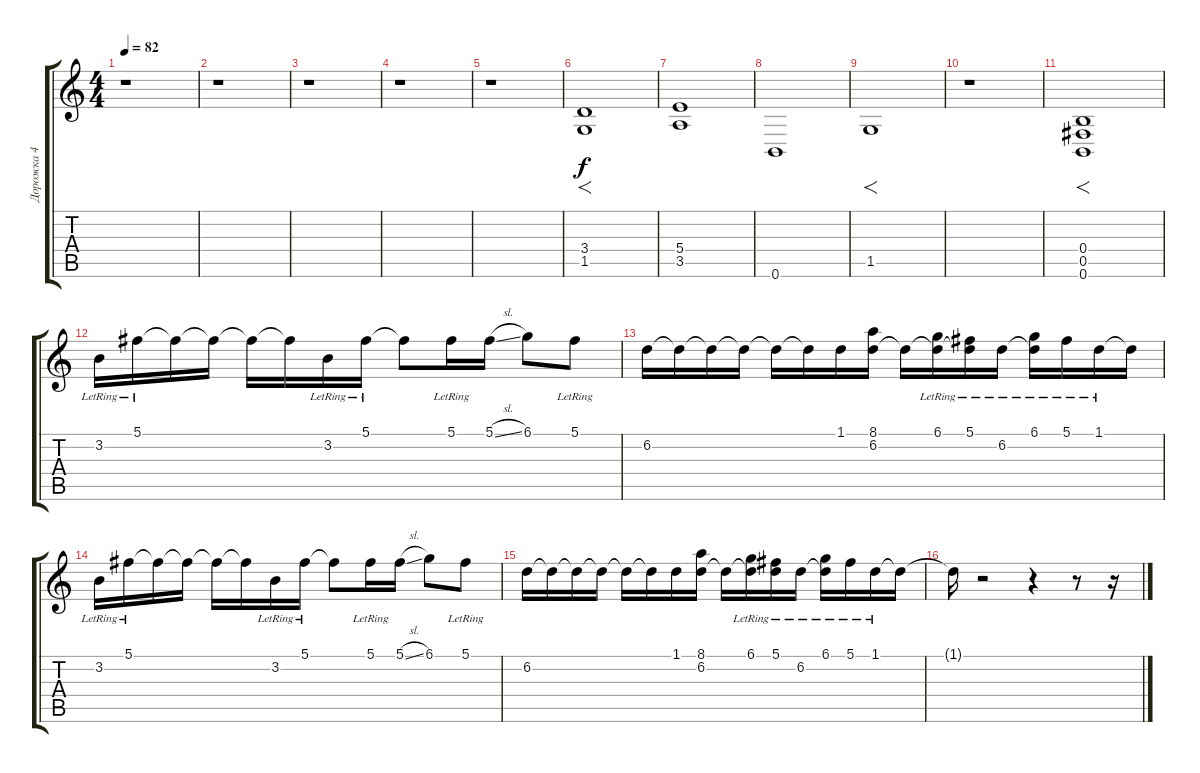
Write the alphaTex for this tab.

\track ("Дорожка 4" "Дорожка 4") {instrument distortionguitar}
\staff {score tabs}
\tuning (Db4 Ab3 E3 B2 Gb2 B1) {hide}
\ts (4 4)
\tempo 82
\clef g2
\ks c
r.1{dy f instrument distortionguitar} |
r.1 |
r.1 |
r.1 |
r.1 |
(3.4 1.5).1{f} |
(5.4 3.5).1{volume 11} |
0.6.1{volume 16} |
1.5.1{f} |
r.1 |
(0.4 0.5 0.6).1{f} |
3.2{lr}.16{volume 16} 5.1{lr}.16 5.1{t}.16 5.1{t}.16 5.1{t}.16 5.1{t}.16 3.2{lr}.16 5.1{lr}.16 5.1{t}.8 5.1{lr}.16 5.1{sl}.16 6.1.8 5.1{lr}.8 |
6.2.16 6.2{t}.16 6.2{t}.16 6.2{t}.16 6.2{t}.16 6.2{t}.16 1.1.16 (8.1 6.2).16 6.2{t}.16 (6.1{lr} 6.2{t}).16 (5.1{lr} 6.2{t}).16 6.2{lr}.16 (6.1{lr} 6.2{lr t}).16 5.1{lr}.16 1.1{lr}.16 1.1{t}.16 |
3.2{lr}.16{volume 16} 5.1{lr}.16 5.1{t}.16 5.1{t}.16 5.1{t}.16 5.1{t}.16 3.2{lr}.16 5.1{lr}.16 5.1{t}.8 5.1{lr}.16 5.1{sl}.16 6.1.8 5.1{lr}.8 |
6.2.16 6.2{t}.16 6.2{t}.16 6.2{t}.16 6.2{t}.16 6.2{t}.16 1.1.16 (8.1 6.2).16 6.2{t}.16 (6.1{lr} 6.2{t}).16 (5.1{lr} 6.2{t}).16 6.2{lr}.16 (6.1{lr} 6.2{lr t}).16 5.1{lr}.16 1.1{lr}.16{instrument acousticguitarsteel} 1.1{t}.16 |
1.1{t}.16 r.2 r.4 r.8 r.16
